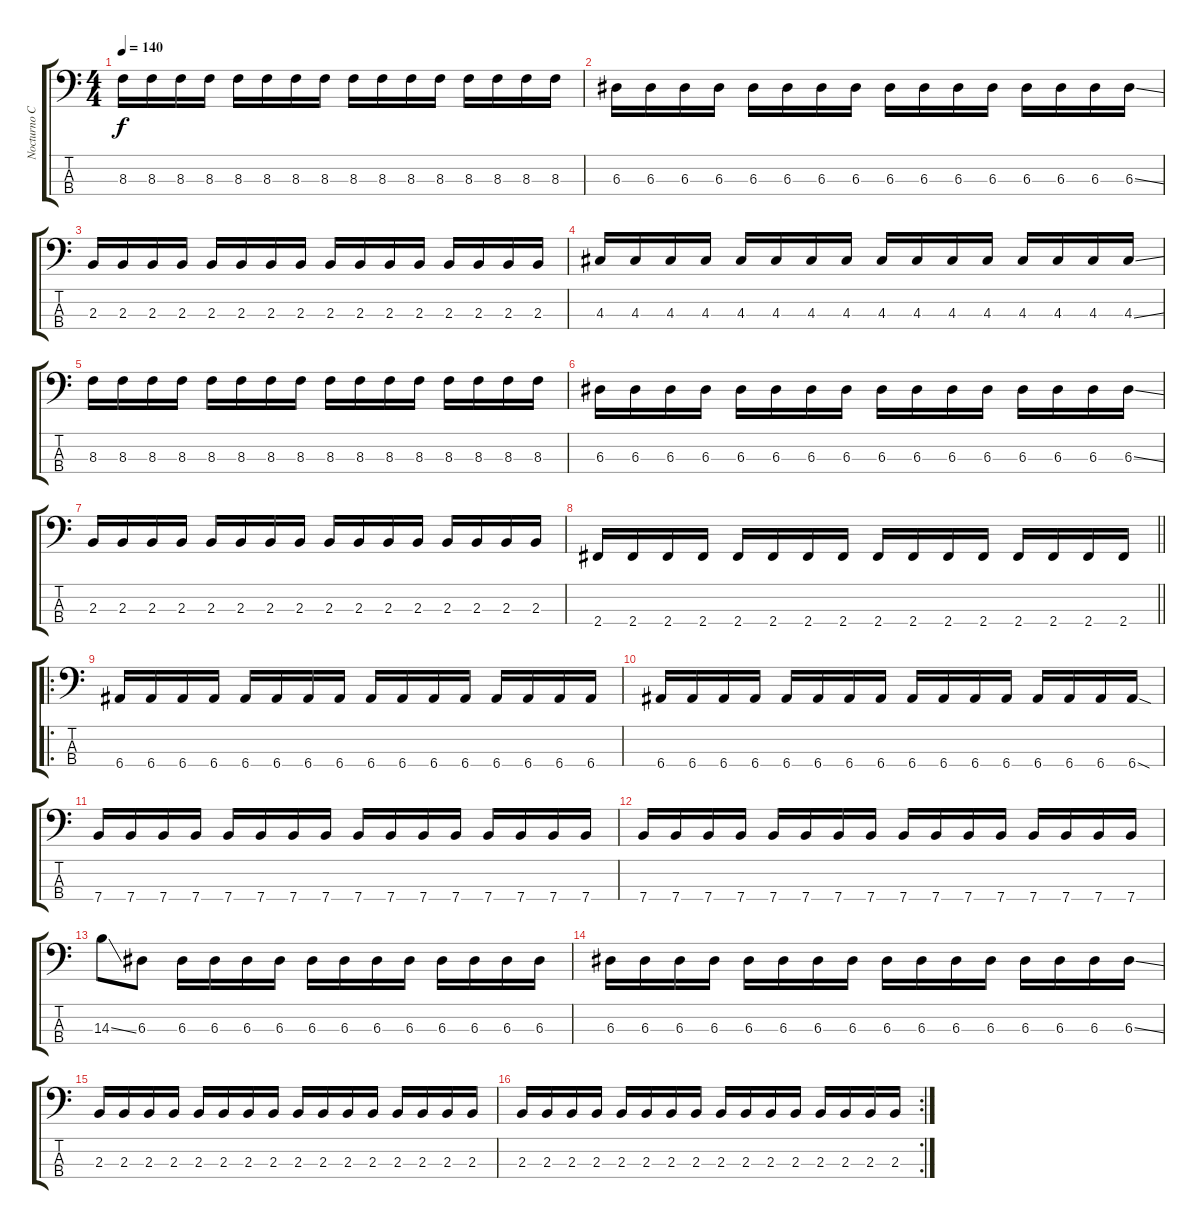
\track ("Nocturno Culto" "Nocturno C") {instrument synthbass1}
\staff {score tabs}
\tuning (G2 D2 A1 E1) {hide}
\ts (4 4)
\tempo 140
\clef f4
\ks c
8.3.16{dy f} 8.3.16 8.3.16 8.3.16 8.3.16 8.3.16 8.3.16 8.3.16 8.3.16 8.3.16 8.3.16 8.3.16 8.3.16 8.3.16 8.3.16 8.3.16 |
6.3.16 6.3.16 6.3.16 6.3.16 6.3.16 6.3.16 6.3.16 6.3.16 6.3.16 6.3.16 6.3.16 6.3.16 6.3.16 6.3.16 6.3.16 6.3{ss}.16 |
2.3.16 2.3.16 2.3.16 2.3.16 2.3.16 2.3.16 2.3.16 2.3.16 2.3.16 2.3.16 2.3.16 2.3.16 2.3.16 2.3.16 2.3.16 2.3.16 |
4.3.16 4.3.16 4.3.16 4.3.16 4.3.16 4.3.16 4.3.16 4.3.16 4.3.16 4.3.16 4.3.16 4.3.16 4.3.16 4.3.16 4.3.16 4.3{ss}.16 |
8.3.16 8.3.16 8.3.16 8.3.16 8.3.16 8.3.16 8.3.16 8.3.16 8.3.16 8.3.16 8.3.16 8.3.16 8.3.16 8.3.16 8.3.16 8.3.16 |
6.3.16 6.3.16 6.3.16 6.3.16 6.3.16 6.3.16 6.3.16 6.3.16 6.3.16 6.3.16 6.3.16 6.3.16 6.3.16 6.3.16 6.3.16 6.3{ss}.16 |
2.3.16 2.3.16 2.3.16 2.3.16 2.3.16 2.3.16 2.3.16 2.3.16 2.3.16 2.3.16 2.3.16 2.3.16 2.3.16 2.3.16 2.3.16 2.3.16 |
\barLineRight lightlight
2.4.16 2.4.16 2.4.16 2.4.16 2.4.16 2.4.16 2.4.16 2.4.16 2.4.16 2.4.16 2.4.16 2.4.16 2.4.16 2.4.16 2.4.16 2.4.16 |
\ro
6.4.16 6.4.16 6.4.16 6.4.16 6.4.16 6.4.16 6.4.16 6.4.16 6.4.16 6.4.16 6.4.16 6.4.16 6.4.16 6.4.16 6.4.16 6.4.16 |
6.4.16 6.4.16 6.4.16 6.4.16 6.4.16 6.4.16 6.4.16 6.4.16 6.4.16 6.4.16 6.4.16 6.4.16 6.4.16 6.4.16 6.4.16 6.4{sod}.16 |
7.4.16 7.4.16 7.4.16 7.4.16 7.4.16 7.4.16 7.4.16 7.4.16 7.4.16 7.4.16 7.4.16 7.4.16 7.4.16 7.4.16 7.4.16 7.4.16 |
7.4.16 7.4.16 7.4.16 7.4.16 7.4.16 7.4.16 7.4.16 7.4.16 7.4.16 7.4.16 7.4.16 7.4.16 7.4.16 7.4.16 7.4.16 7.4.16 |
14.3{ss}.8 6.3.8 6.3.16 6.3.16 6.3.16 6.3.16 6.3.16 6.3.16 6.3.16 6.3.16 6.3.16 6.3.16 6.3.16 6.3.16 |
6.3.16 6.3.16 6.3.16 6.3.16 6.3.16 6.3.16 6.3.16 6.3.16 6.3.16 6.3.16 6.3.16 6.3.16 6.3.16 6.3.16 6.3.16 6.3{ss}.16 |
2.3.16 2.3.16 2.3.16 2.3.16 2.3.16 2.3.16 2.3.16 2.3.16 2.3.16 2.3.16 2.3.16 2.3.16 2.3.16 2.3.16 2.3.16 2.3.16 |
\rc 2
2.3.16 2.3.16 2.3.16 2.3.16 2.3.16 2.3.16 2.3.16 2.3.16 2.3.16 2.3.16 2.3.16 2.3.16 2.3.16 2.3.16 2.3.16 2.3.16
